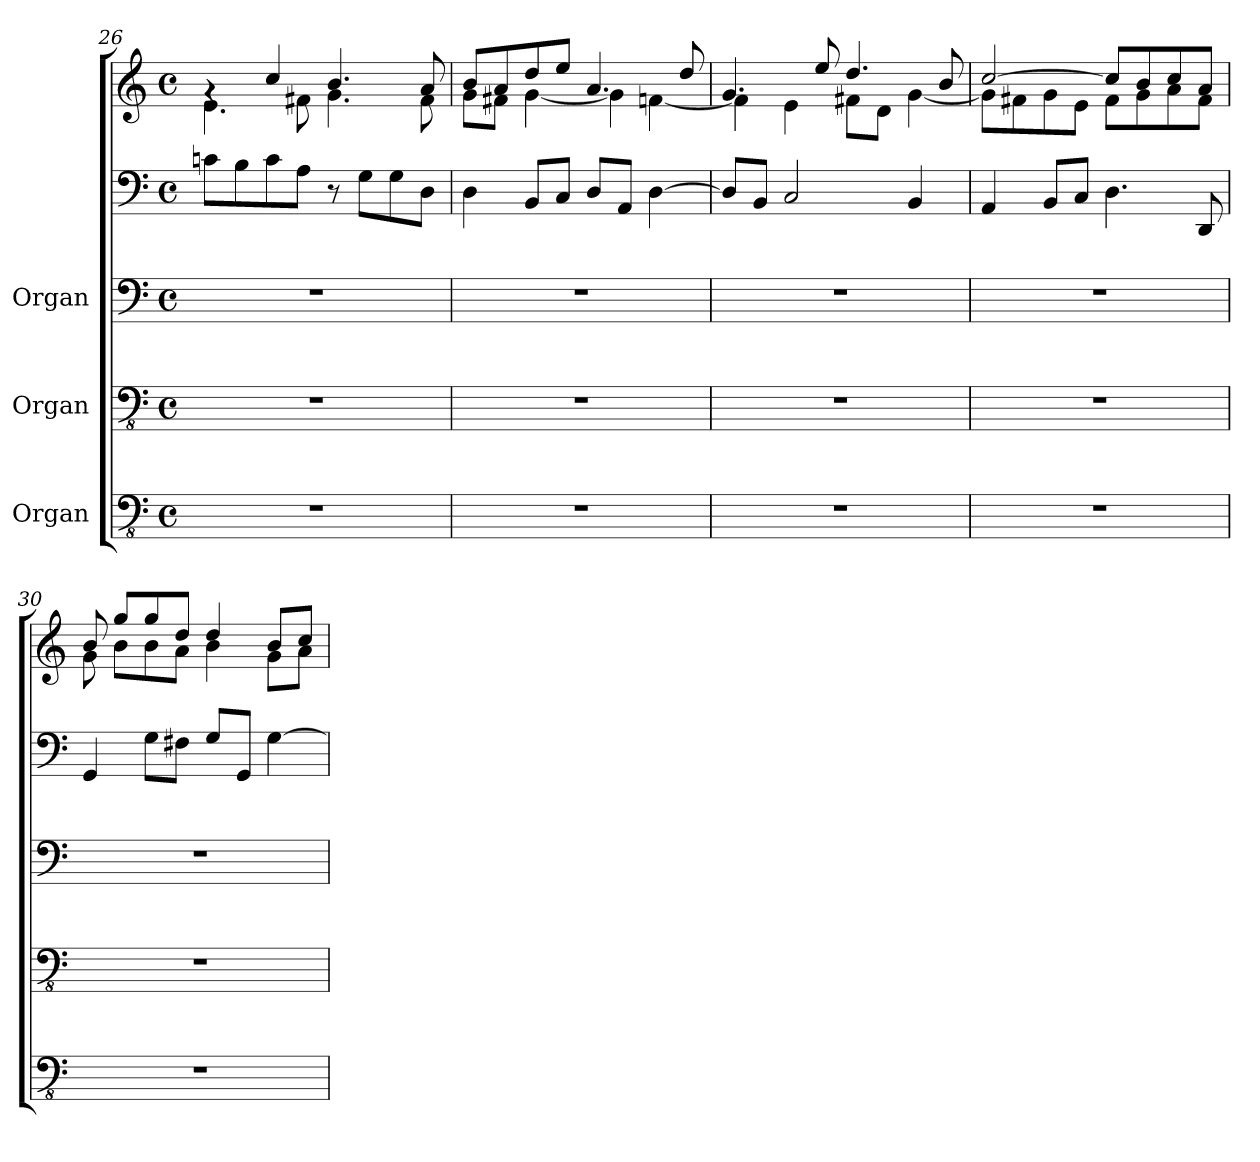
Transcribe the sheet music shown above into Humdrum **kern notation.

**kern	**kern	**kern	**kern	**kern
*part3	*part2	*part1	*part1	*part1
*staff5	*staff4	*staff3	*staff2	*staff1
*I"Organ	*I"Organ	*I"Organ	*	*
!!LO:LB:g=z
*clefFv4	*clefFv4	*clefF4	*clefF4	*clefG2
*k[]	*k[]	*k[]	*k[]	*k[]
*M4/4	*M4/4	*M4/4	*M4/4	*M4/4
*met(c)	*met(c)	*met(c)	*met(c)	*met(c)
=26	=26	=26	=26	=26
*	*	*	*	*^
1r	1r	1r	8cn\L	4rg	4.e\
.	.	.	8B\	.	.
.	.	.	8c\	4cc/	.
.	.	.	8A\J	.	8f#X\
.	.	.	8r	4.b/	4.g\
.	.	.	8G\L	.	.
.	.	.	8G\	.	.
.	.	.	8D\J	8a/	8f#\
=27	=27	=27	=27	=27	=27
1r	1r	1r	4D\	8b/L	8g\L
.	.	.	.	8a/	8f#X\J
.	.	.	8BB/L	8dd/	[4g\
.	.	.	8C/J	8ee/J	.
.	.	.	8D/L	4.a/	4g\]
.	.	.	8AA/J	.	.
.	.	.	[4D\	.	[4fn\
.	.	.	.	8dd/	.
=28	=28	=28	=28	=28	=28
1r	1r	1r	8D/L]	4.g/	4f\]
.	.	.	8BB/J	.	.
.	.	.	2C/	.	4e\
.	.	.	.	8ee/	.
.	.	.	.	4.dd/	8f#X\L
.	.	.	.	.	8d\J
.	.	.	4BB/	.	[4g\
.	.	.	.	8b/	.
=29	=29	=29	=29	=29	=29
1r	1r	1r	4AA/	[2cc/	8g\L]
.	.	.	.	.	8f#X\
.	.	.	8BB/L	.	8g\
.	.	.	8C/J	.	8e\J
.	.	.	4.D\	8cc/L]	8f#\L
.	.	.	.	8b/	8g\
.	.	.	.	8cc/	8a\
.	.	.	8DD/	8a/J	8f#\J
=30	=30	=30	=30	=30	=30
1r	1r	1r	4GG/	8b/	8g\
.	.	.	.	8gg/L	8b\L
.	.	.	8G\L	8gg/	8b\
.	.	.	8F#X\J	8dd/J	8a\J
.	.	.	8G/L	4dd/	4b\
.	.	.	8GG/J	.	.
.	.	.	[4G\	8b/L	8g\L
.	.	.	.	8cc/J	8a\J
*	*	*	*	*v	*v
=	=	=	=	=
*-	*-	*-	*-	*-
